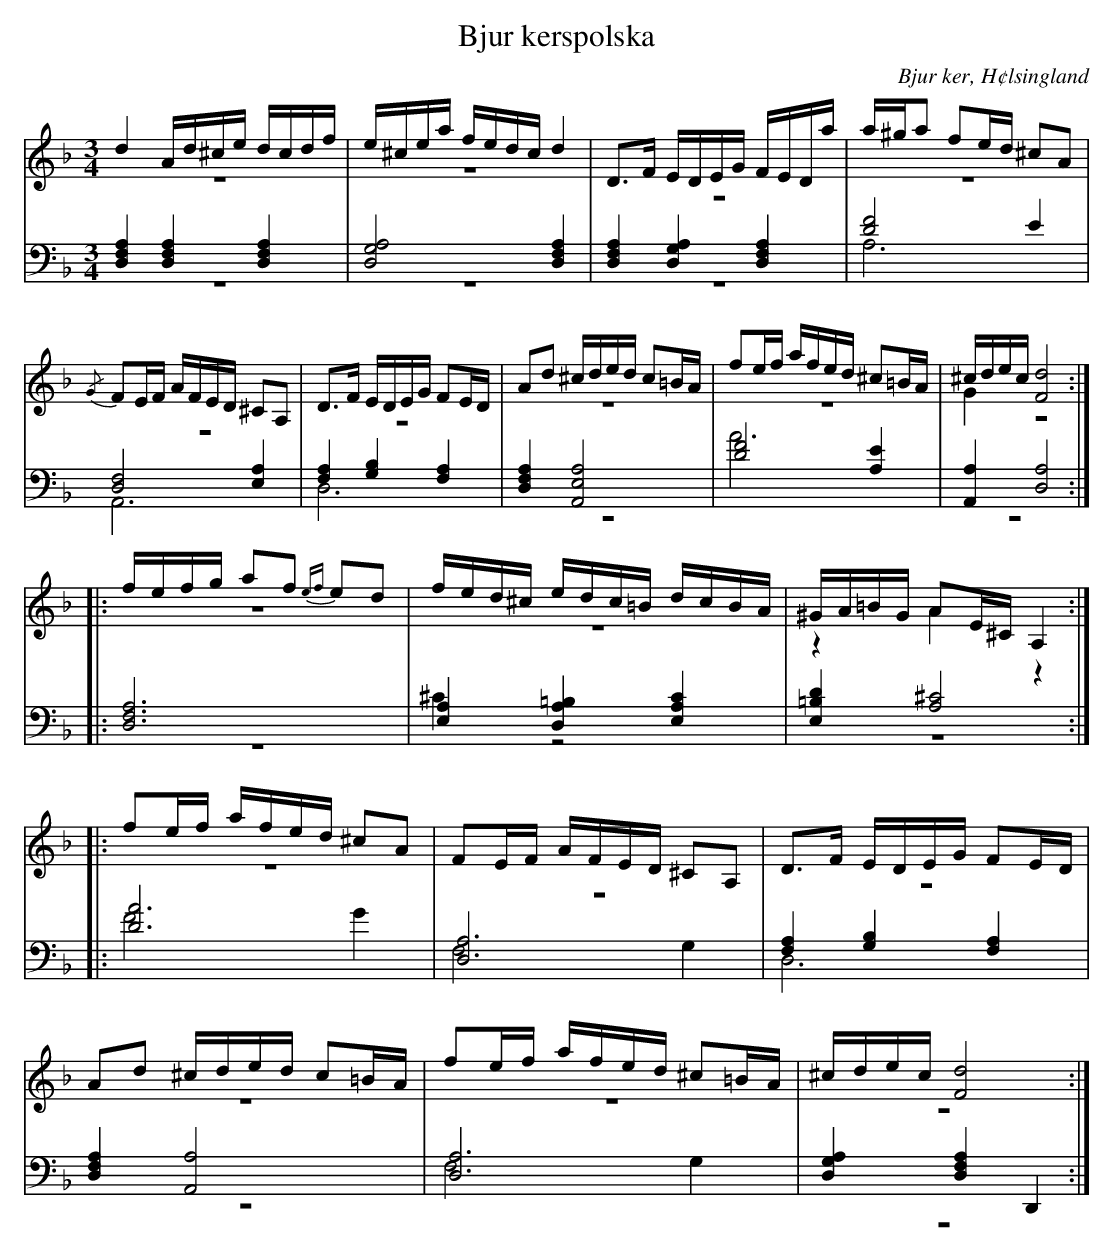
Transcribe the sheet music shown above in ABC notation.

X:1
T: Bjur kerspolska
O: Bjur ker, H¢lsingland
M: 3/4
L: 1/16
K: Dm
V:1
V:2 merge
V:3
V:4 merge
V:1
d4 Ad^ce dcdf |e^cea fedc d4|D2>F2 EDEG FEDa|a^ga2 f2ed ^c2A2|
{/G}F2EF AFED ^C2A,2|D2>F2 EDEG F2ED|A2d2 ^cded c2=BA|f2ef afed ^c2=BA|^cdec [F8d8]:|
|:fefg a2f2 {ef}e2d2 |fed^c edc=B dcBA|^GA=BG A2E^C A,4:|
|:f2ef afed ^c2A2|F2EF AFED ^C2A,2|D2>F2 EDEG F2ED|
A2d2 ^cded c2=BA|f2ef afed ^c2=BA|^cdec [F8d8]:|
V:2
z12|z12|z12|z12|
z12|z12|z12|z12|G4 z8:|
|:z12|z12|z4 A4 z4:|
|:z12|z12|z12|
z12|z12|z12:|
V:3 clef=bass
[D,4F,4A,4] [D,4F,4A,4] [D,4F,4A,4]|[D,8G,8A,8] [D,4F,4A,4]|[D,4F,4A,4] [D,4G,4A,4] [D,4F,4A,4]|[D8F8] E4|
[D,8F,8] [E,4A,4]|[F,4A,4] [G,4B,4] [F,4A,4]|[D,4F,4A,4] [A,,8E,8A,8]|[D8F8] [A,4E4]|[A,,4A,4] [D,8A,8]:|
|:[D,12F,12A,12]|[E,4A,4] [D,4=B,4A,4] [E,4A,4C4]|[E,4=B,4D4] [A,8^C8]:|
|:[D12A12]|[D,12A,12]|[F,4A,4] [G,4B,4] [F,4A,4]|
[D,4F,4A,4] [A,,8A,8]|[D,12A,12]|[D,4G,4A,4] [D,4F,4A,4] D,,4:|
V:4 clef=bass
z12|z12|z12|A,12|
A,,12|D,12|z12|A12|z12:|
|:z12|^C4 z8|z12:|
|:F8 G4|F,8 G,4|D,12|
z12|F,8 G,4|z12:|
